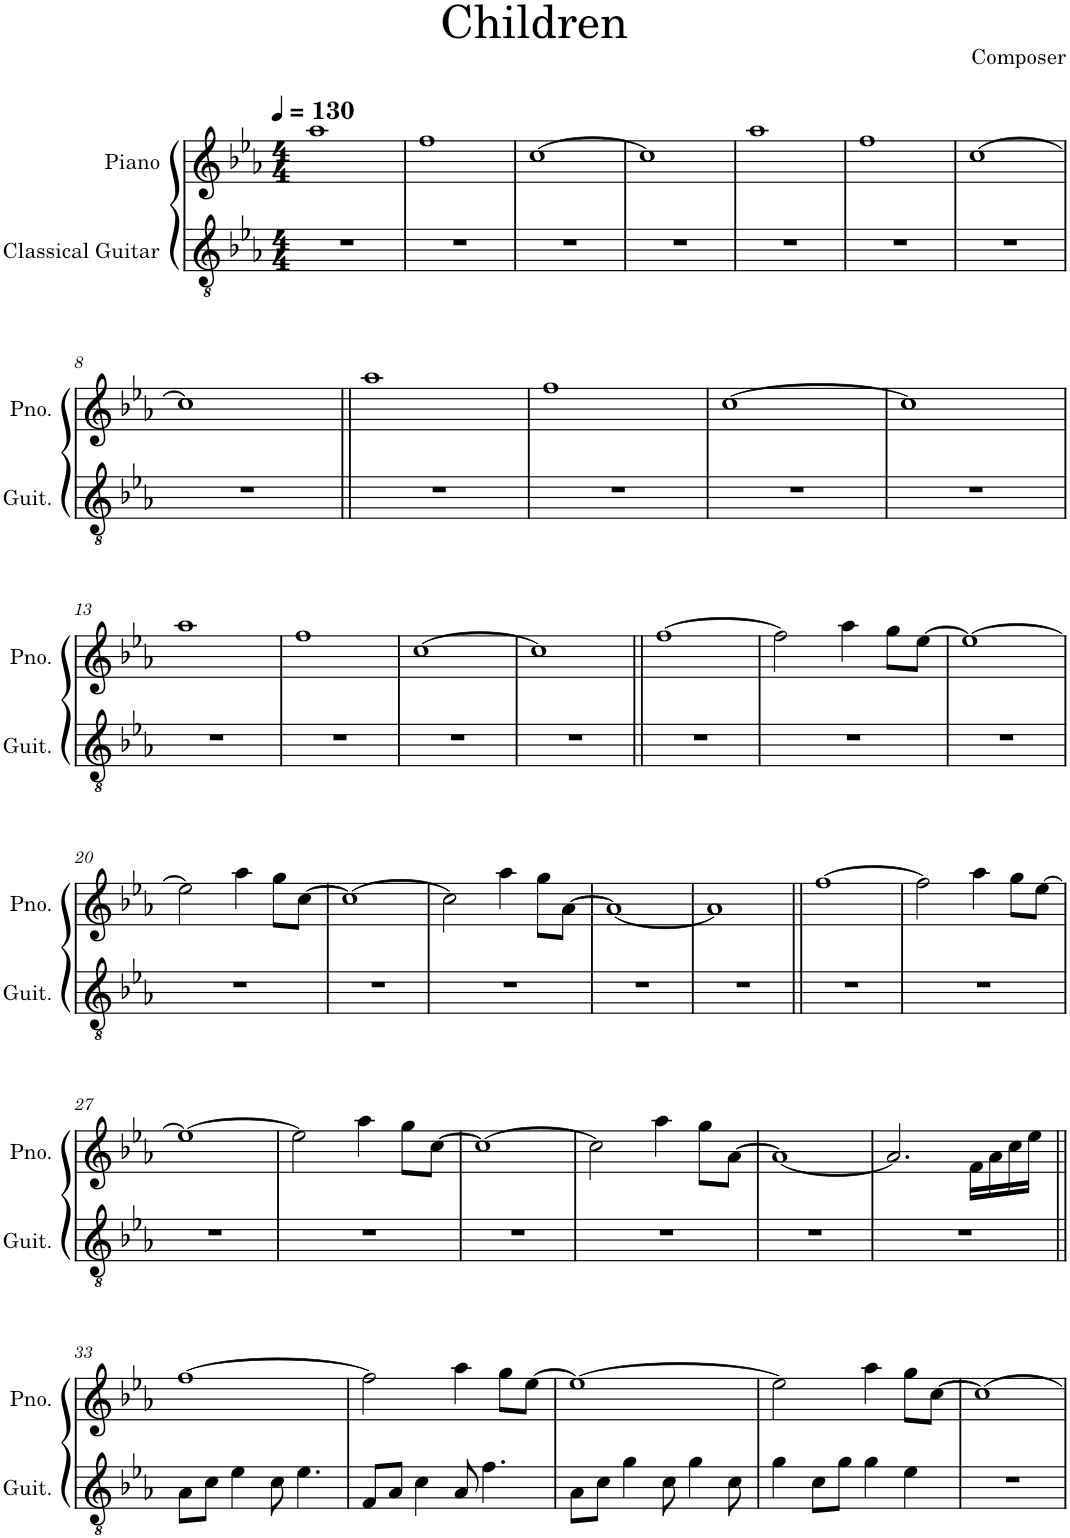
**kern	**kern
*part2	*part1
*staff2	*staff1
*I"Classical Guitar	*I"Piano
*I'Guit.	*I'Pno.
*clefGv2	*clefG2
*k[b-e-a-]	*k[b-e-a-]
*M4/4	*M4/4
*MM130	*MM130
=1	=1
1r	1aa-
=2	=2
1r	1ff
=3	=3
1r	[1cc
=4	=4
1r	1cc]
=5	=5
1r	1aa-
=6	=6
1r	1ff
=7	=7
1r	[1cc
!!LO:LB:g=z
=8	=8
1r	1cc]
=9||	=9||
1r	1aa-
=10	=10
1r	1ff
=11	=11
1r	[1cc
=12	=12
1r	1cc]
!!LO:LB:g=z
=13	=13
1r	1aa-
=14	=14
1r	1ff
=15	=15
1r	[1cc
=16	=16
1r	1cc]
=17||	=17||
1r	[1ff
=18	=18
1r	2ff\]
.	4aa-\
.	8gg\L
.	[8ee-\J
=19	=19
1r	1ee-_
!!LO:LB:g=z
=20	=20
1r	2ee-\]
.	4aa-\
.	8gg\L
.	[8cc\J
=21	=21
1r	1cc_
=22	=22
1r	2cc\]
.	4aa-\
.	8gg\L
.	[8a-\J
=23	=23
1r	1a-_
=24	=24
1r	1a-]
=25||	=25||
1r	[1ff
=26	=26
1r	2ff\]
.	4aa-\
.	8gg\L
.	[8ee-\J
!!LO:LB:g=z
=27	=27
1r	1ee-_
=28	=28
1r	2ee-\]
.	4aa-\
.	8gg\L
.	[8cc\J
=29	=29
1r	1cc_
=30	=30
1r	2cc\]
.	4aa-\
.	8gg\L
.	[8a-\J
=31	=31
1r	1a-_
=32	=32
1r	2.a-/]
.	16f\LL
.	16a-\
.	16cc\
.	16ee-\JJ
!!LO:LB:g=z
=33||	=33||
8A-\L	[1ff
8c\J	.
4e-\	.
8c\	.
4.e-\	.
=34	=34
8F/L	2ff\]
8A-/J	.
4c\	.
8A-/	4aa-\
4.f\	.
.	8gg\L
.	[8ee-\J
=35	=35
8A-\L	1ee-_
8c\J	.
4g\	.
8c\	.
4g\	.
8c\	.
=36	=36
4g\	2ee-\]
8c\L	.
8g\J	.
4g\	4aa-\
4e-\	8gg\L
.	[8cc\J
=37	=37
1r	1cc_
=	=
*-	*-
